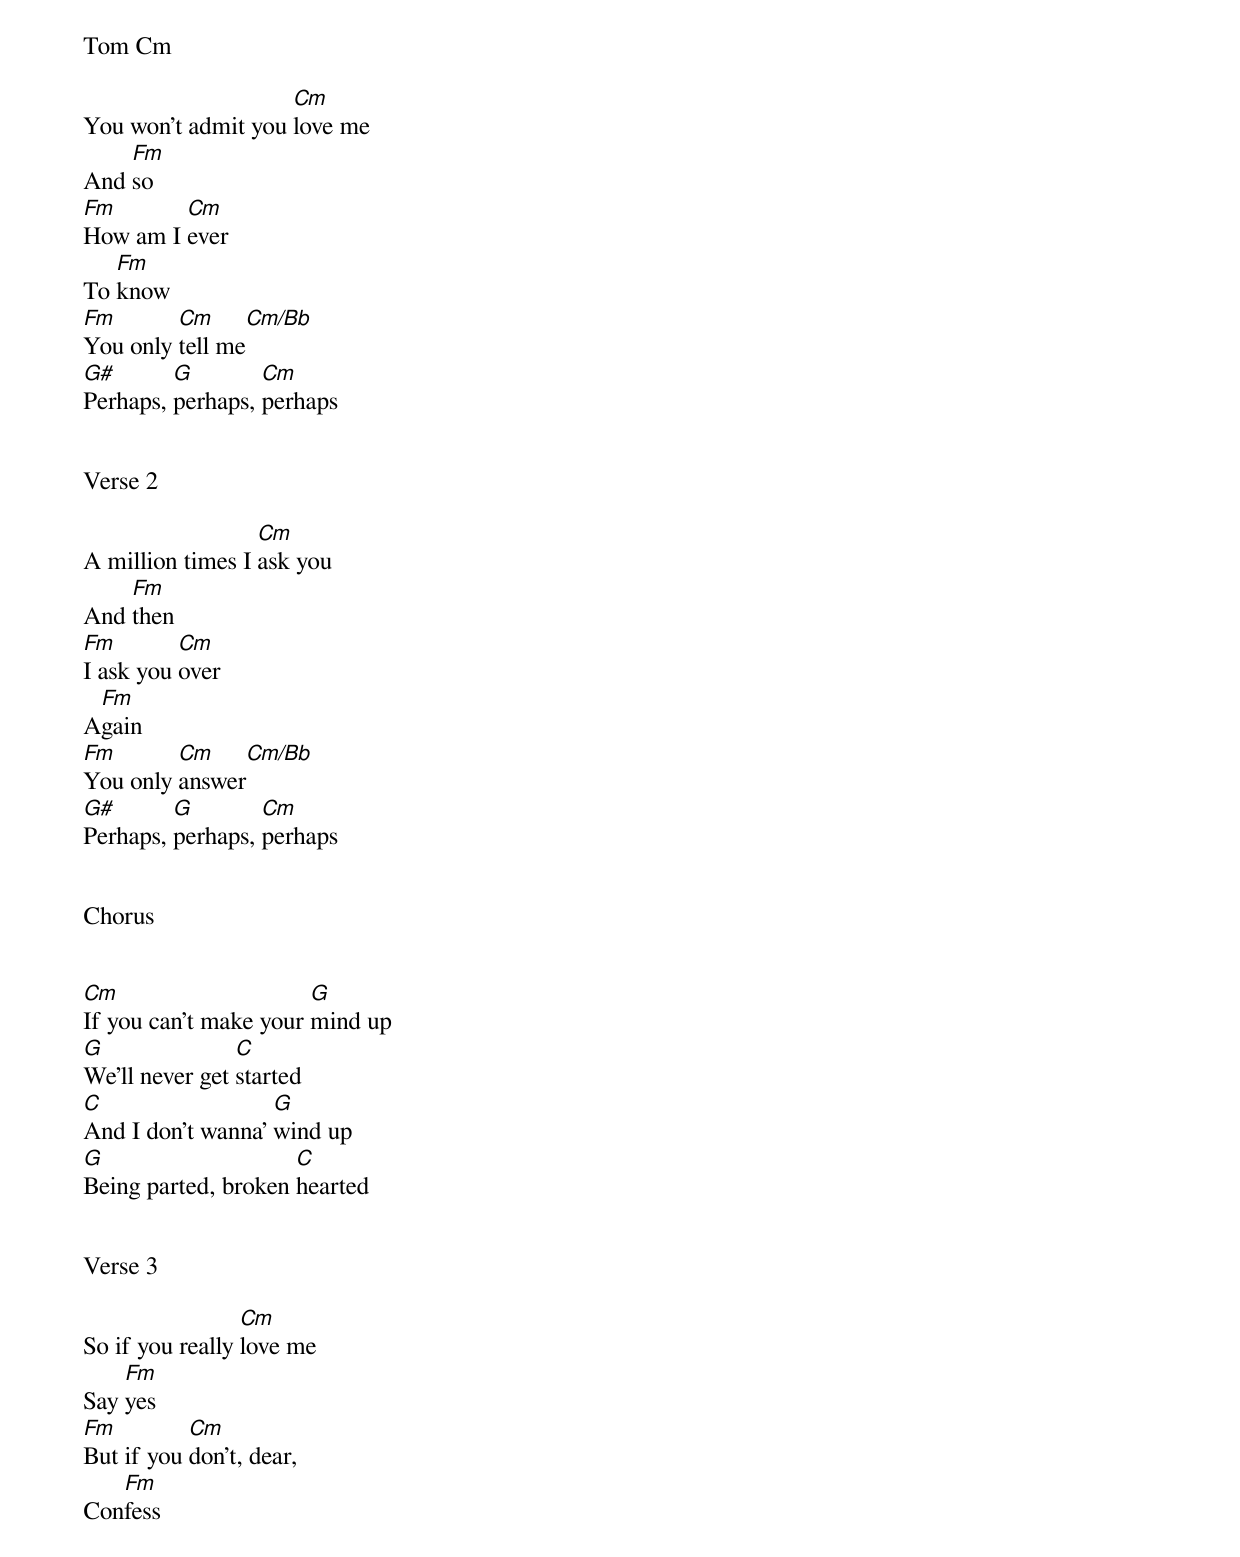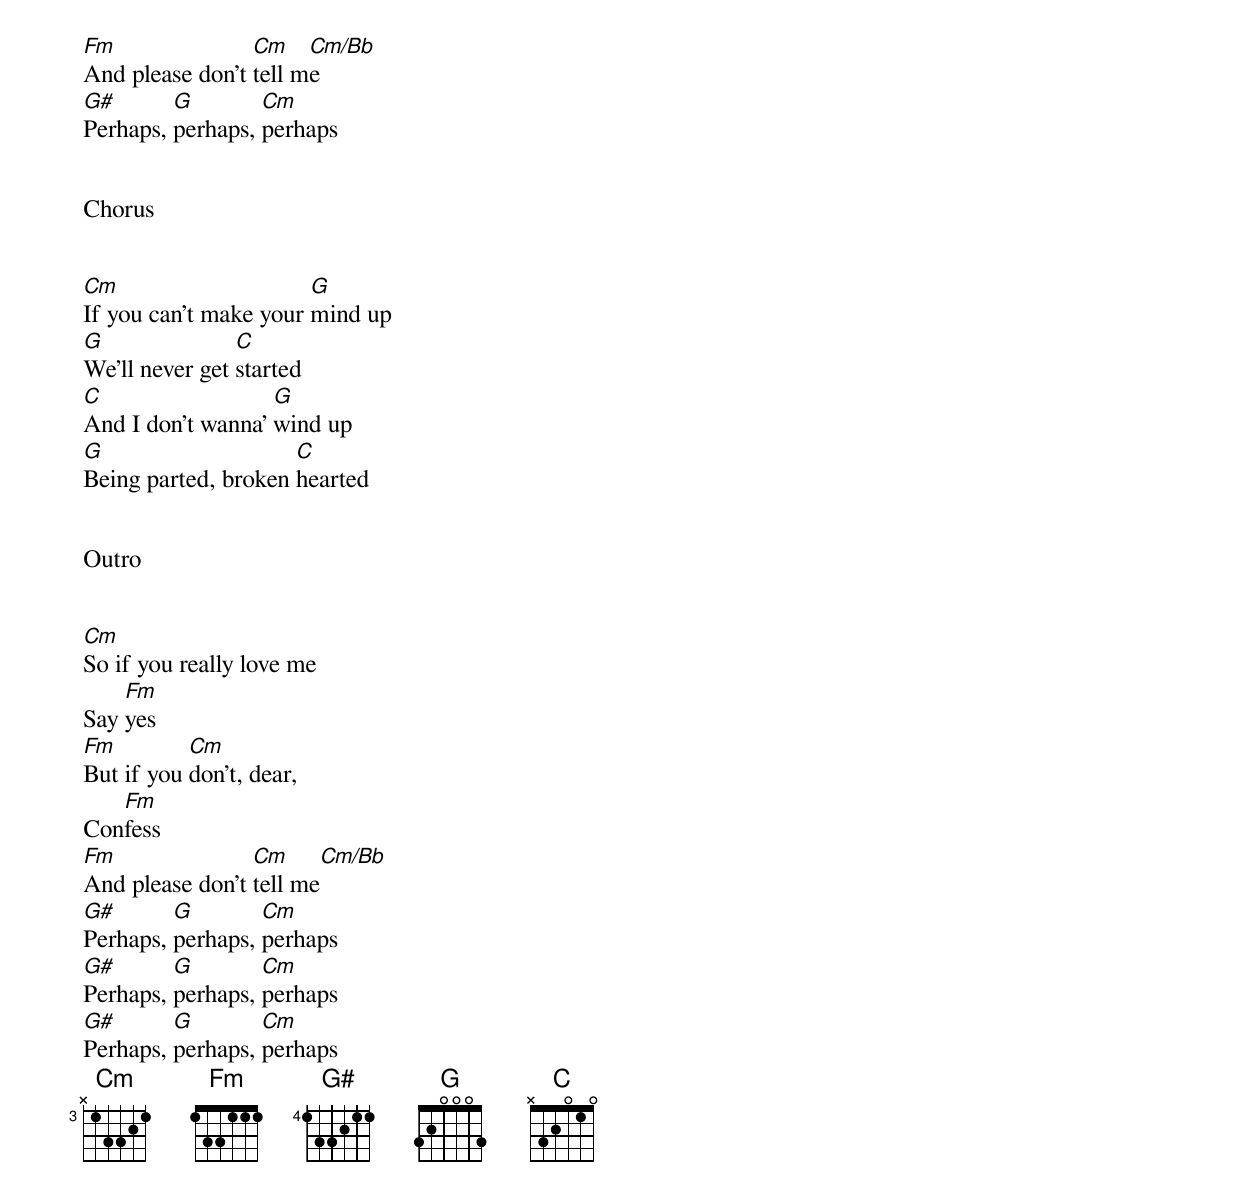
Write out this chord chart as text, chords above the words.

Tom Cm

                    Cm
You won't admit you love me
    Fm
And so
Fm       Cm
How am I ever
   Fm
To know
Fm       Cm     Cm/Bb
You only tell me
G#       G        Cm
Perhaps, perhaps, perhaps


Verse 2

                  Cm
A million times I ask you
    Fm
And then
Fm        Cm
I ask you over
 Fm
Again
Fm       Cm    Cm/Bb
You only answer
G#       G        Cm
Perhaps, perhaps, perhaps


Chorus


Cm                     G
If you can't make your mind up
G               C
We'll never get started
C                  G
And I don't wanna' wind up
G                    C
Being parted, broken hearted


Verse 3

                 Cm
So if you really love me
    Fm
Say yes
Fm         Cm
But if you don't, dear,
   Fm
Confess
Fm               Cm    Cm/Bb
And please don't tell me
G#       G        Cm
Perhaps, perhaps, perhaps


Chorus


Cm                     G
If you can't make your mind up
G               C
We'll never get started
C                  G
And I don't wanna' wind up
G                    C
Being parted, broken hearted


Outro


Cm
So if you really love me
    Fm
Say yes
Fm         Cm
But if you don't, dear,
   Fm
Confess
Fm               Cm     Cm/Bb
And please don't tell me
G#       G        Cm
Perhaps, perhaps, perhaps
G#       G        Cm
Perhaps, perhaps, perhaps
G#       G        Cm
Perhaps, perhaps, perhaps
